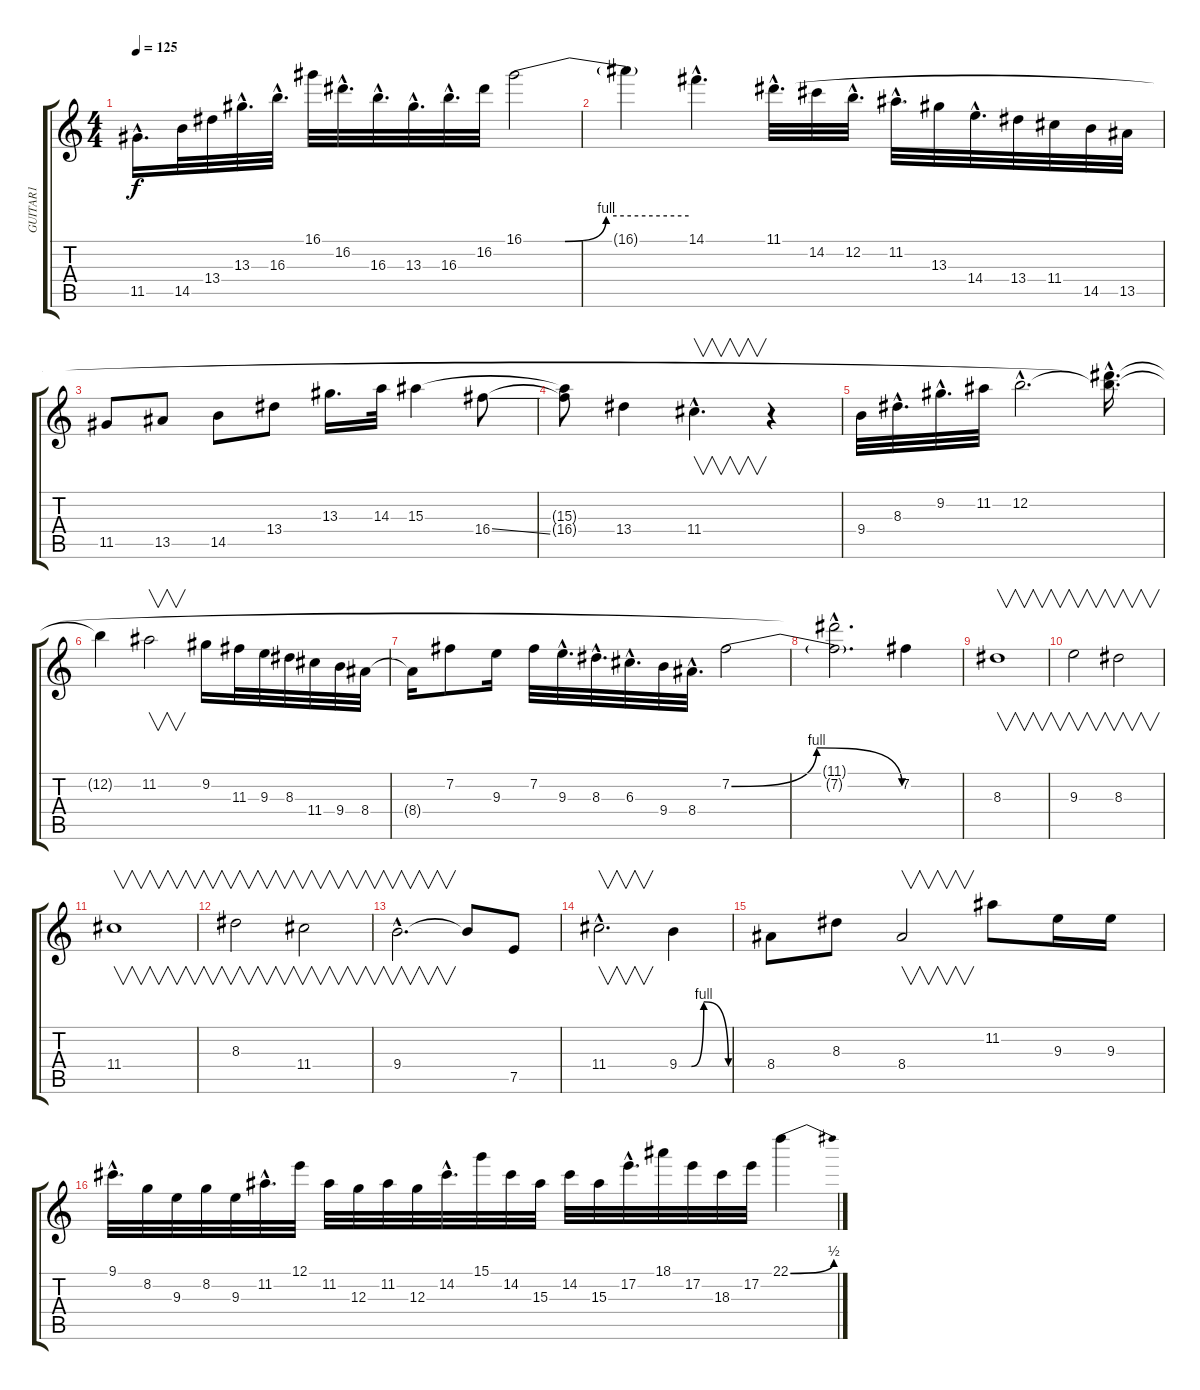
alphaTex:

\track ("GUITAR1" "GUITAR1") {instrument overdrivenguitar}
\staff {score tabs}
\tuning (E4 B3 G3 D3 A2 E2) {hide}
\ts (4 4)
\tempo 125
\clef g2
\ks c
11.5{hac}.16{d dy f instrument overdrivenguitar} 14.5.32 13.4.32 13.3{hac}.32{d} 16.3{hac}.32{d} 16.1.32 16.2{hac}.32{d} 16.3{hac}.32{d} 13.3{hac}.32{d} 16.3{hac}.32{d} 16.2.32 16.1{be (custom 0 0 15 0 30 4 60 4)}.2 |
16.1{t}.4 14.1{hac}.4{d} 11.1{hac}.32{d} 14.2.32 12.2{hac}.32{d} 11.2{hac}.32{d} 13.3.32 14.4{hac}.32{d} 13.4.32 11.4.32 14.5.32 13.5.32 |
11.5.8 13.5.8 14.5.8 13.4.8 13.3.16{d} 14.3.32 15.3.4 16.4{ss}.8 |
(15.3{t} 16.4{t}).8 13.4.4 11.4{hac}.4{v d} r.4 |
9.4.32 8.3{hac}.32{d} 9.2{hac}.32{d} 11.2.32 12.2{hac}.2{d} (11.1{hac t} 12.2{hac t}).16{d} |
12.2{t}.4 11.2.2{v} 9.2.16 11.3.32 9.3.32 8.3.32 11.4.32 9.4.32 8.4.32 |
8.4{t}.16 7.2.8 9.3.16 7.2.32 9.3{hac}.32{d} 8.3{hac}.32{d} 6.3{hac}.32{d} 9.4.32 8.4{hac}.32{d} 7.2{be (bendrelease 0 0 15 4 58 4 60 0)}.2 |
(11.1{hac t} 7.2{hac t}).2{d} 7.2.4 |
8.3.1{v} |
9.3.2{v} 8.3.2{v} |
11.4.1{v} |
8.3.2{v} 11.4.2{v} |
9.4{hac}.2{v d} 9.4{t}.8 7.5.8 |
11.4{hac}.2{v d} 9.4{be (custom 0 0 15 0 30 4 60 0)}.4 |
8.4.8 8.3.8 8.4.2{v} 11.2.8 9.3.16 9.3.16 |
9.1{hac}.32{d} 8.2.32 9.3.32 8.2.32 9.3.32 11.2{hac}.32{d} 12.1.32 11.2.32 12.3.32 11.2.32 12.3.32 14.2{hac}.32{d} 15.1.32 14.2.32 15.3.32 14.2.32 15.3.32 17.2{hac}.32{d} 18.1.32 17.2.32 18.3.32 17.2.32 22.1{be (bend 0 0 60 2)}.4
